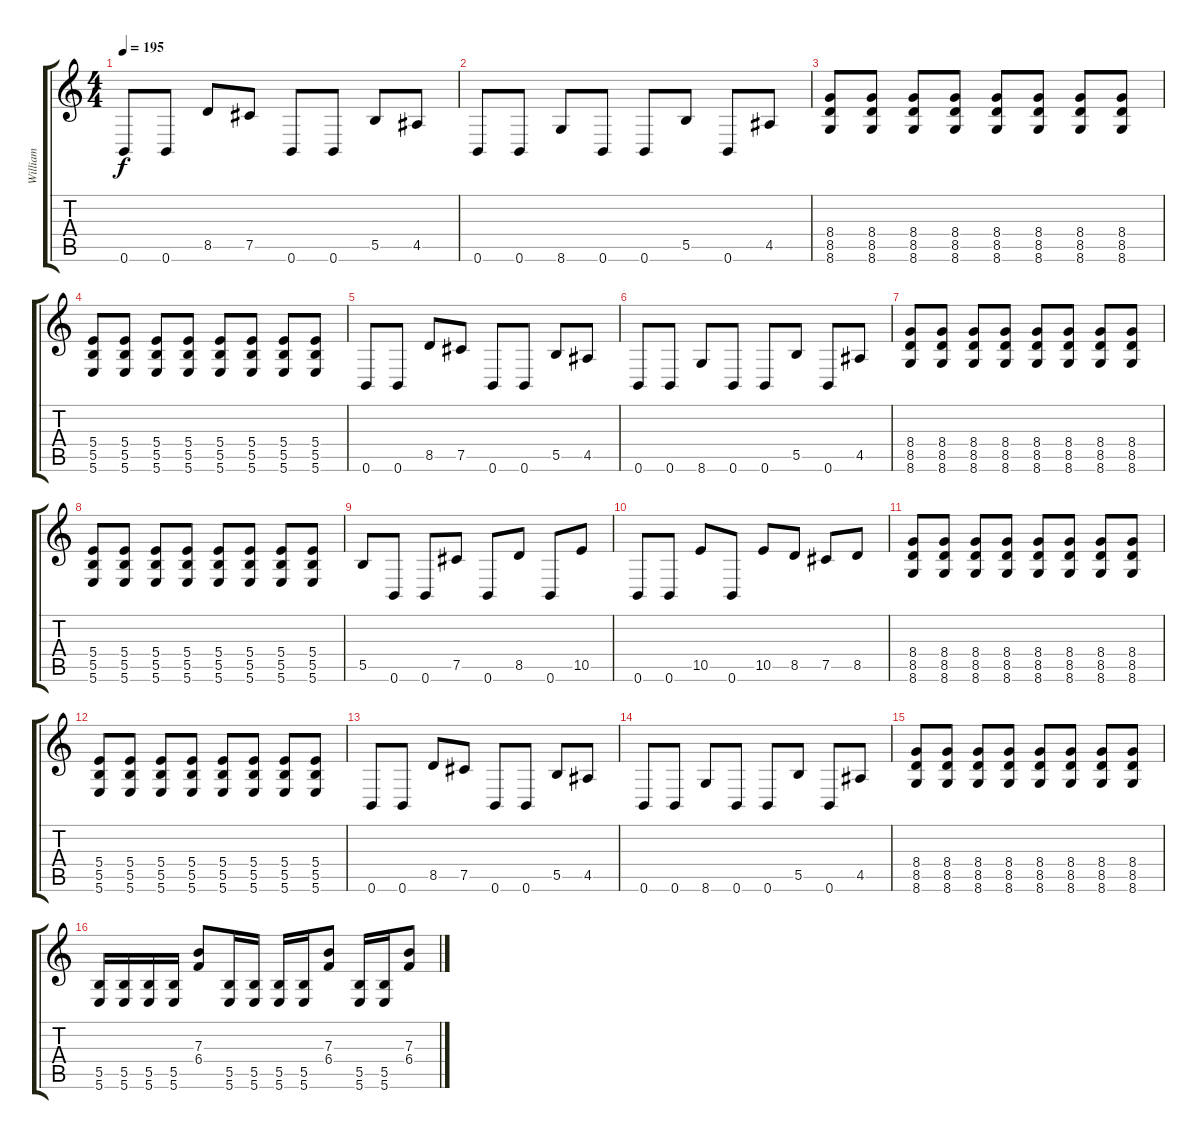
\track ("William" "William") {instrument overdrivenguitar}
\staff {score tabs}
\tuning (Db4 Ab3 E3 B2 Gb2 B1) {hide}
\ts (4 4)
\tempo 195
\clef g2
\ks c
0.6.8{dy f} 0.6.8 8.5.8 7.5.8 0.6.8 0.6.8 5.5.8 4.5.8 |
0.6.8 0.6.8 8.6.8 0.6.8 0.6.8 5.5.8 0.6.8 4.5.8 |
(8.4 8.5 8.6).8 (8.4 8.5 8.6).8 (8.4 8.5 8.6).8 (8.4 8.5 8.6).8 (8.4 8.5 8.6).8 (8.4 8.5 8.6).8 (8.4 8.5 8.6).8 (8.4 8.5 8.6).8 |
(5.4 5.5 5.6).8 (5.4 5.5 5.6).8 (5.4 5.5 5.6).8 (5.4 5.5 5.6).8 (5.4 5.5 5.6).8 (5.4 5.5 5.6).8 (5.4 5.5 5.6).8 (5.4 5.5 5.6).8 |
0.6.8 0.6.8 8.5.8 7.5.8 0.6.8 0.6.8 5.5.8 4.5.8 |
0.6.8 0.6.8 8.6.8 0.6.8 0.6.8 5.5.8 0.6.8 4.5.8 |
(8.4 8.5 8.6).8 (8.4 8.5 8.6).8 (8.4 8.5 8.6).8 (8.4 8.5 8.6).8 (8.4 8.5 8.6).8 (8.4 8.5 8.6).8 (8.4 8.5 8.6).8 (8.4 8.5 8.6).8 |
(5.4 5.5 5.6).8 (5.4 5.5 5.6).8 (5.4 5.5 5.6).8 (5.4 5.5 5.6).8 (5.4 5.5 5.6).8 (5.4 5.5 5.6).8 (5.4 5.5 5.6).8 (5.4 5.5 5.6).8 |
5.5.8 0.6.8 0.6.8 7.5.8 0.6.8 8.5.8 0.6.8 10.5.8 |
0.6.8 0.6.8 10.5.8 0.6.8 10.5.8 8.5.8 7.5.8 8.5.8 |
(8.4 8.5 8.6).8 (8.4 8.5 8.6).8 (8.4 8.5 8.6).8 (8.4 8.5 8.6).8 (8.4 8.5 8.6).8 (8.4 8.5 8.6).8 (8.4 8.5 8.6).8 (8.4 8.5 8.6).8 |
(5.4 5.5 5.6).8 (5.4 5.5 5.6).8 (5.4 5.5 5.6).8 (5.4 5.5 5.6).8 (5.4 5.5 5.6).8 (5.4 5.5 5.6).8 (5.4 5.5 5.6).8 (5.4 5.5 5.6).8 |
0.6.8 0.6.8 8.5.8 7.5.8 0.6.8 0.6.8 5.5.8 4.5.8 |
0.6.8 0.6.8 8.6.8 0.6.8 0.6.8 5.5.8 0.6.8 4.5.8 |
(8.4 8.5 8.6).8 (8.4 8.5 8.6).8 (8.4 8.5 8.6).8 (8.4 8.5 8.6).8 (8.4 8.5 8.6).8 (8.4 8.5 8.6).8 (8.4 8.5 8.6).8 (8.4 8.5 8.6).8 |
(5.5 5.6).16 (5.5 5.6).16 (5.5 5.6).16 (5.5 5.6).16 (7.3 6.4).8 (5.5 5.6).16 (5.5 5.6).16 (5.5 5.6).16 (5.5 5.6).16 (7.3 6.4).8 (5.5 5.6).16 (5.5 5.6).16 (7.3 6.4).8
